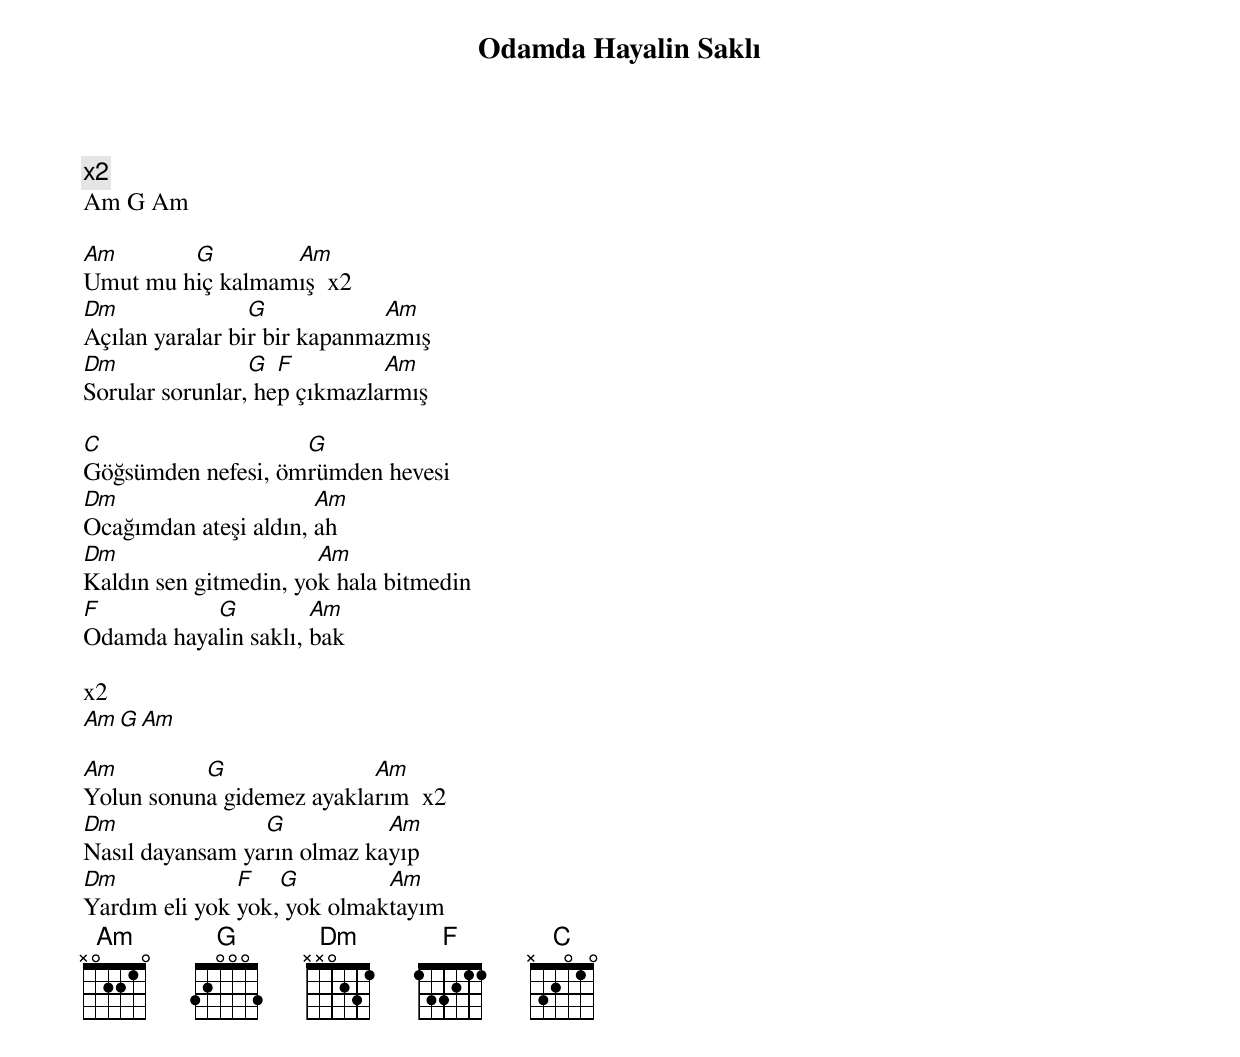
{title: Odamda Hayalin Saklı}
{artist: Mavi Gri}

x2
Am G Am

Am       G        Am
Umut mu hiç kalmamış  x2
Dm               G            Am
Açılan yaralar bir bir kapanmazmış
Dm               G  F         Am
Sorular sorunlar, hep çıkmazlarmış

C                   G
Göğsümden nefesi, ömrümden hevesi
Dm                     Am
Ocağımdan ateşi aldın, ah
Dm                     Am
Kaldın sen gitmedin, yok hala bitmedin
F          G          Am
Odamda hayalin saklı, bak

x2
Am G Am

Am         G               Am
Yolun sonuna gidemez ayaklarım  x2
Dm               G           Am
Nasıl dayansam yarın olmaz kayıp
Dm             F   G         Am
Yardım eli yok yok, yok olmaktayım
